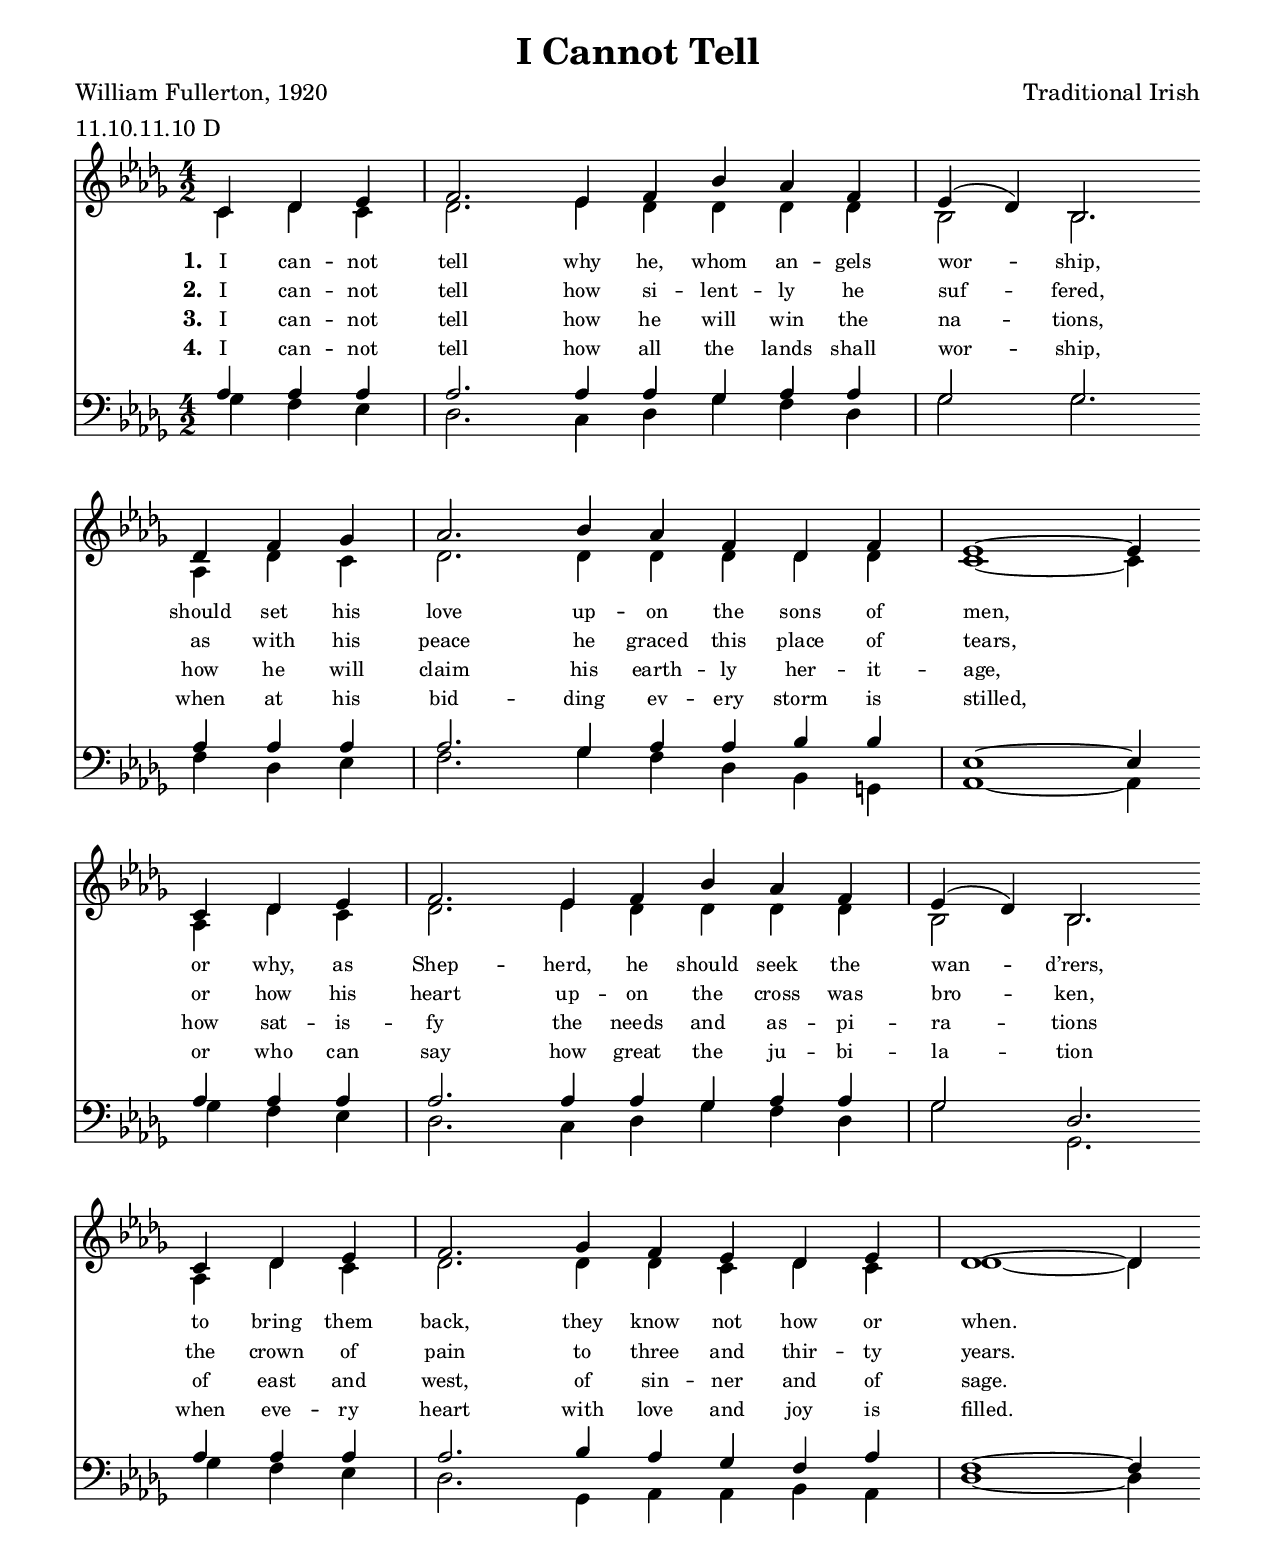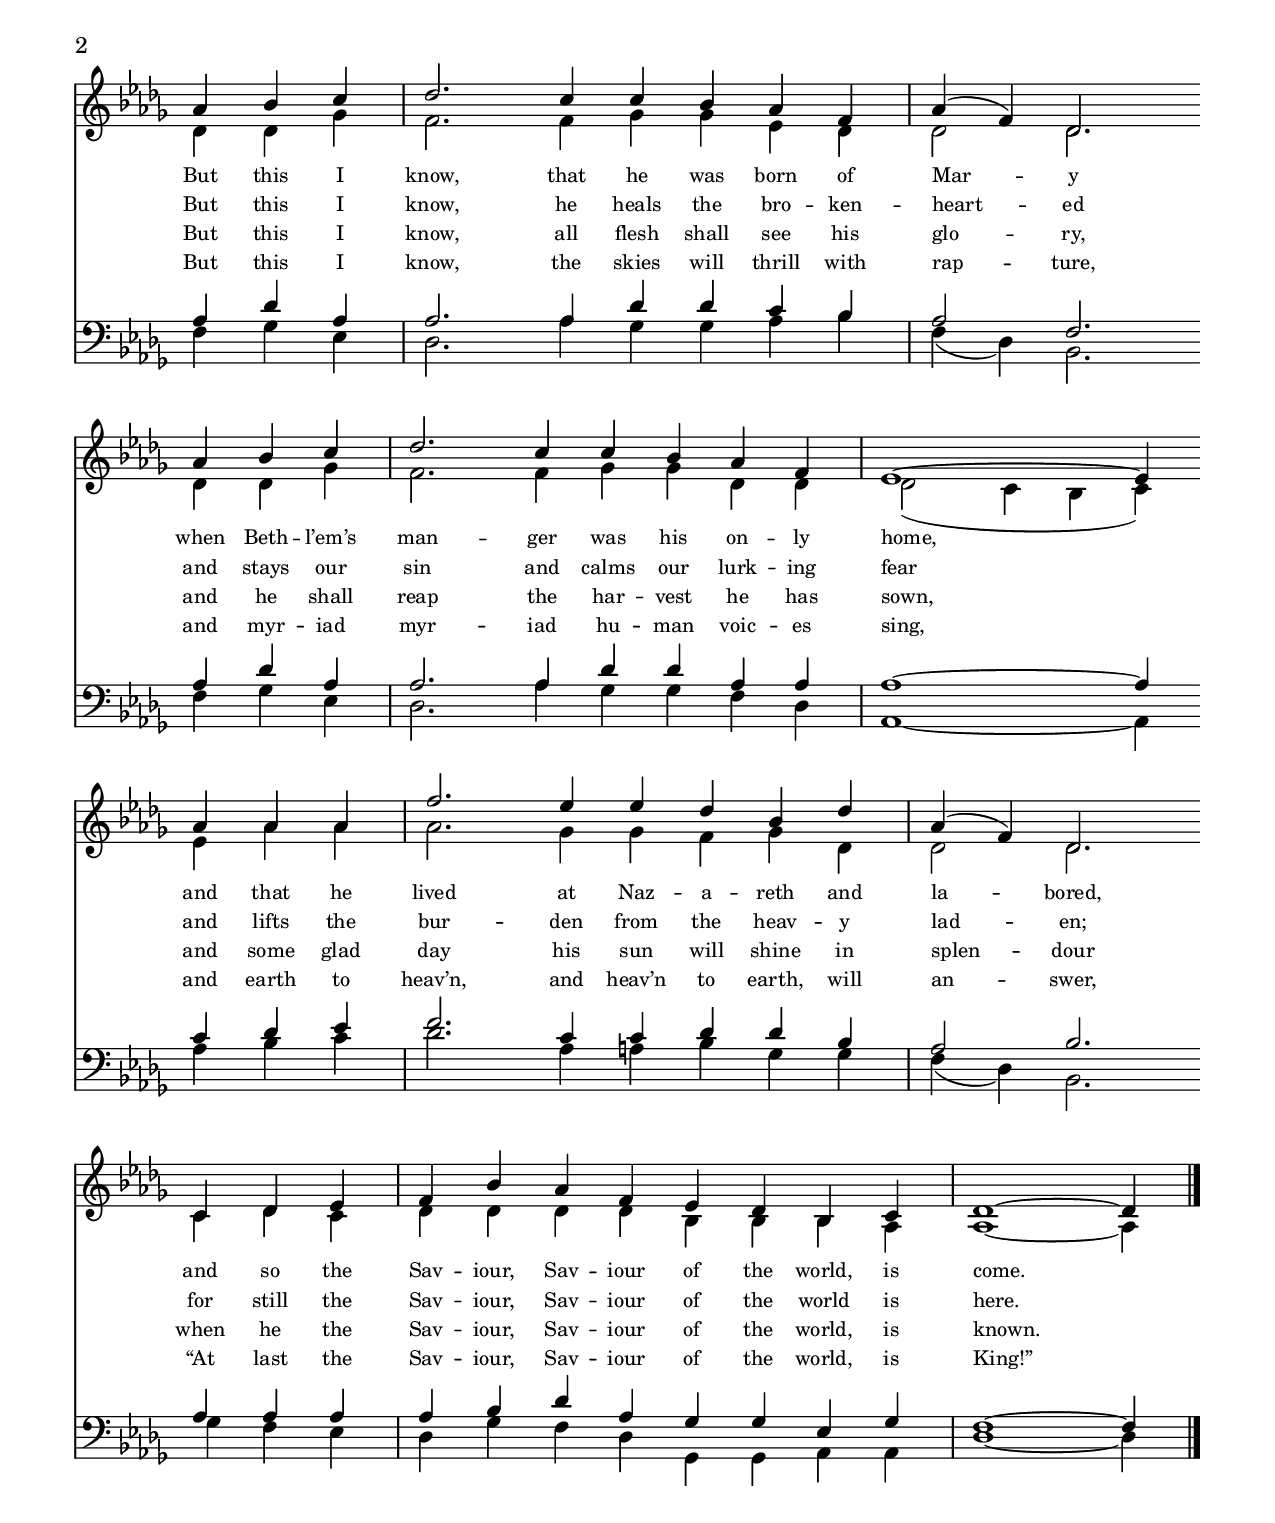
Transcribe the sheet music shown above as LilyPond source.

\include "hymn.ily"

\paper
{
  page-count = 2
}

\header {
  title = "I Cannot Tell"
  poet = "William Fullerton, 1920"
  composer = "Traditional Irish"
  tune = "Londonderry Air"
  meter = "11.10.11.10 D"
}

global = {
  \time 4/2
  \key des \major
}

stanzas = <<
  \new Lyrics \lyricsto "sopranos" {
    \set stanza = "1. "

    I can -- not tell why he, whom an -- gels wor -- ship,
    should set his love up -- on the sons of men,
    or why, as Shep -- herd, he should seek the wan -- d’rers,
    to bring them back, they know not how or when.
    But this I know, that he was born of Mar -- y
    when Beth -- l’em’s man -- ger was his on -- ly home,
    and that he lived at Naz -- a -- reth and la -- bored,
    and so the Sav -- iour, Sav -- iour of the world, is come.
  }

  \new Lyrics \lyricsto "sopranos" {
    \set stanza = "2. "

    I can -- not tell how si -- lent -- ly he suf -- fered,
    as with his peace he graced this place of tears,
    or how his heart up -- on the cross was bro -- ken,
    the crown of pain to three and thir -- ty years.
    But this I know, he heals the bro -- ken -- heart -- ed
    and stays our sin and calms our lurk -- ing fear
    and lifts the bur -- den from the heav -- y lad -- en;
    for still the Sav -- iour, Sav -- iour of the world is here.
  }

  \new Lyrics \lyricsto "sopranos" {
    \set stanza = "3. "

    I can -- not tell how he will win the na -- tions,
    how he will claim his earth -- ly her -- it -- age,
    how sat -- is -- fy the needs and as -- pi -- ra -- tions
    of east and west, of sin -- ner and of sage.
    But this I know, all flesh shall see his glo -- ry,
    and he shall reap the har -- vest he has sown,
    and some glad day his sun will shine in splen -- dour
    when he the Sav -- iour, Sav -- iour of the world, is known.
  }

  \new Lyrics \lyricsto "sopranos" {
    \set stanza = "4. "

    I can -- not tell how all the lands shall wor -- ship,
    when at his bid -- ding ev -- ery storm is stilled,
    or who can say how great the ju -- bi -- la -- tion
    when eve -- ry heart with love and joy is filled.
    But this I know, the skies will thrill with rap -- ture,
    and myr -- iad myr -- iad hu -- man voic -- es sing,
    and earth to heav’n, and heav’n to earth, will an -- swer,
    “At last the Sav -- iour, Sav -- iour of the world, is King!”
  }
>>

soprano = \relative c' {
  \partial 2.

  c4 des ees
  f2. ees4 f bes aes f
  ees( des) bes2.

  \linebreak

  des4 f ges
  aes2. bes4 aes f des f
  ees1~ ees4

  \linebreak

  c4 des ees
  f2. ees4 f bes aes f
  ees( des) bes2.

  \linebreak

  c4 des ees
  f2. ges4 f ees des ees
  des1~ des4

  \linebreak

  aes'4 bes c
  des2. c4 c bes aes f
  aes( f) des2.

  \linebreak

  aes'4 bes c
  des2. c4 c bes aes f
  ees1~ ees4

  \linebreak

  aes4 aes aes
  f'2. ees4 ees des bes des
  aes( f) des2.

  \linebreak

  c4 des ees
  f bes aes f ees des bes c
  des1~ des4

  \bar "|."
}

alto = \relative c' {
  c4 des c
  des2. ees4 des des des des
  bes2 bes2.

  aes4 des c
  des2. des4 des des des des
  c1~ c4

  aes4 des c
  des2. ees4 des des des des
  bes2 bes2.

  aes4 des c
  des2. des4 des c des c
  des1~ des4

  des4 des ges
  f2. f4 ges ges ees des
  des2 des2.

  des4 des ges
  f2. f4 ges ges des des
  des2( c4 bes c)

  ees4 aes aes
  aes2. ges4 ges f ges des
  des2 des2.

  c4 des c
  des des des des bes bes bes aes
  aes1~ aes4
}

tenor = \relative c {
  aes'4 aes aes
  aes2. aes4 aes ges aes aes
  ges2 ges2.

  aes4 aes aes
  aes2. ges4 aes aes bes bes
  ees,1~ ees4

  aes4 aes aes
  aes2. aes4 aes ges aes aes
  ges2 des2.

  aes'4 aes aes
  aes2. bes4 aes ges f aes
  f1~ f4

  aes4 des aes
  aes2. aes4 des des c bes
  aes2 f2.

  aes4 des aes
  aes2. aes4 des des aes aes
  aes1~ aes4

  c4 des ees
  f2. c4 c des des bes
  aes2 bes2.

  aes4 aes aes
  aes bes des aes ges ges ees ges
  f1~ f4
}

bass = \relative c {
  ges'4 f ees
  des2. c4 des ges f des
  ges2 ges2.

  f4 des ees
  f2. ges4 f des bes g
  aes1~ aes4

  ges'4 f ees
  des2. c4 des ges f des
  ges2 ges,2.

  ges'4 f ees
  des2. ges,4 aes aes bes aes
  des1~ des4

  f4 ges ees
  des2. aes'4 ges ges aes bes
  f( des) bes2.

  f'4 ges ees
  des2. aes'4 ges ges f des
  aes1~ aes4

  aes'4 bes c
  des2. aes4 a bes ges ges
  f( des) bes2.

  ges'4 f ees
  des ges f des ges, ges aes aes
  des1~ des4
}

\include "hymn-template.ily"
